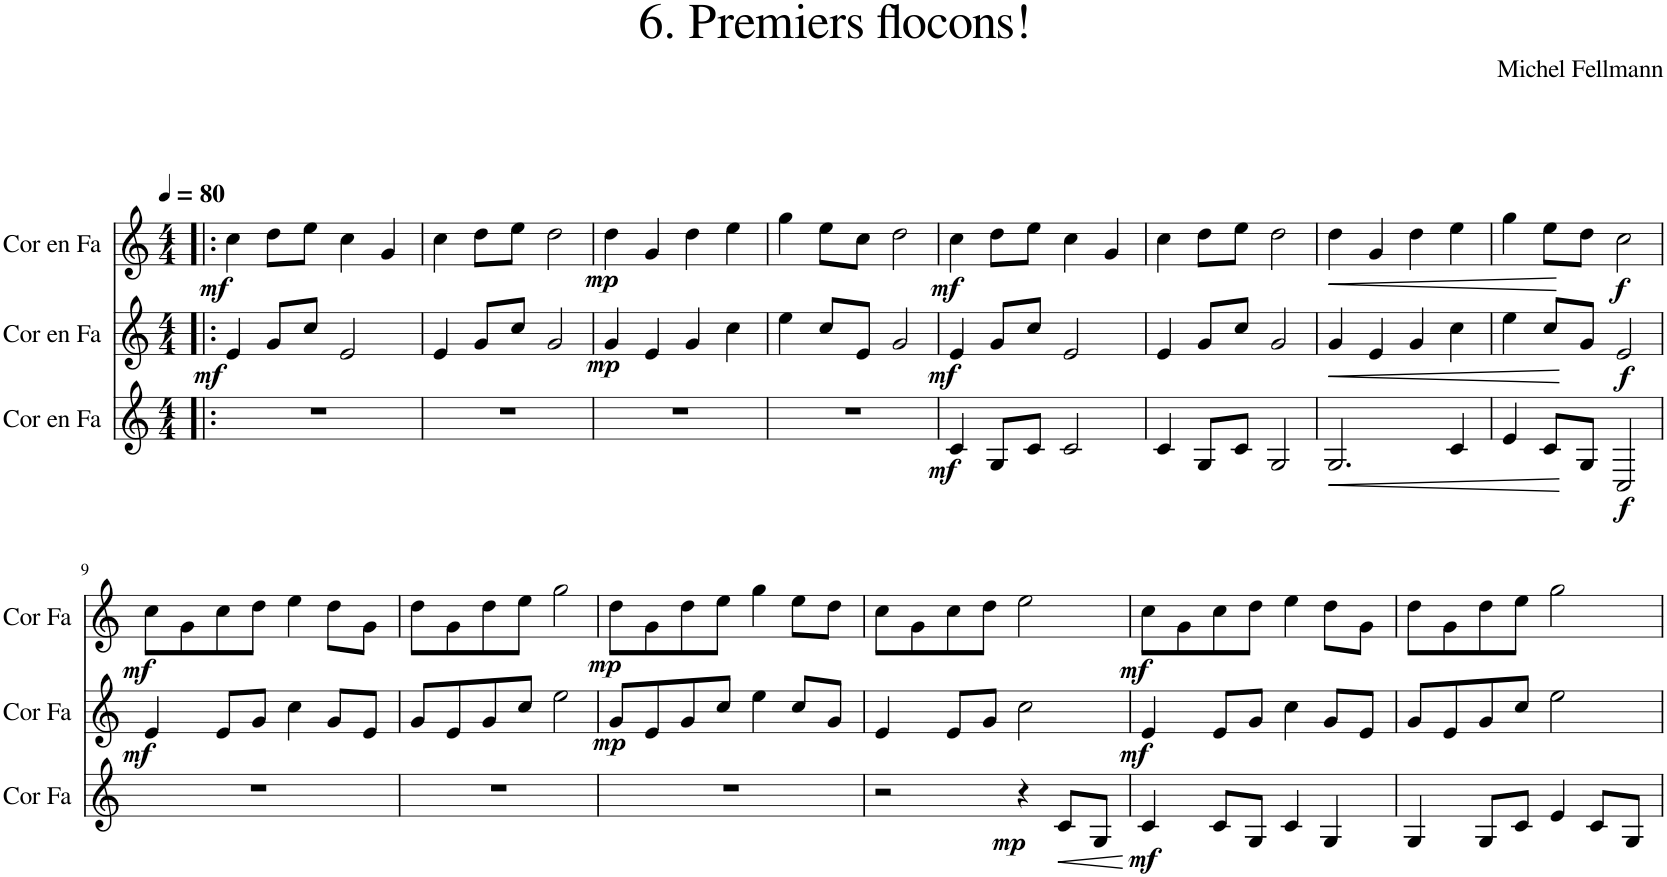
**kern	**dynam	**kern	**dynam	**kern	**dynam
*part3	*part3	*part2	*part2	*part1	*part1
*staff3	*staff3	*staff2	*staff2	*staff1	*staff1
*I"Cor en Fa	*	*I"Cor en Fa	*	*I"Cor en Fa	*
*I'Cor Fa	*	*I'Cor Fa	*	*I'Cor Fa	*
*clefG2	*	*clefG2	*	*clefG2	*
*Trd4c7	*	*Trd4c7	*	*Trd4c7	*
*k[]	*	*k[]	*	*k[]	*
*M4/4	*	*M4/4	*	*M4/4	*
*MM80	*	*MM80	*	*MM80	*
=1!|:	=1!|:	=1!|:	=1!|:	=1!|:	=1!|:
!	!	!	!LO:DY:b	!	!LO:DY:b
1r	.	4e/	mf	4cc\	mf
.	.	8g/L	.	8dd\L	.
.	.	8cc/J	.	8ee\J	.
.	.	2e/	.	4cc\	.
.	.	.	.	4g/	.
=2	=2	=2	=2	=2	=2
1r	.	4e/	.	4cc\	.
.	.	8g/L	.	8dd\L	.
.	.	8cc/J	.	8ee\J	.
.	.	2g/	.	2dd\	.
=3	=3	=3	=3	=3	=3
!	!	!	!LO:DY:b	!	!LO:DY:b
1r	.	4g/	mp	4dd\	mp
.	.	4e/	.	4g/	.
.	.	4g/	.	4dd\	.
.	.	4cc\	.	4ee\	.
=4	=4	=4	=4	=4	=4
1r	.	4ee\	.	4gg\	.
.	.	8cc/L	.	8ee\L	.
.	.	8e/J	.	8cc\J	.
.	.	2g/	.	2dd\	.
=5	=5	=5	=5	=5	=5
!	!LO:DY:b	!	!LO:DY:b	!	!LO:DY:b
4c/	mf	4e/	mf	4cc\	mf
8G/L	.	8g/L	.	8dd\L	.
8c/J	.	8cc/J	.	8ee\J	.
2c/	.	2e/	.	4cc\	.
.	.	.	.	4g/	.
=6	=6	=6	=6	=6	=6
4c/	.	4e/	.	4cc\	.
8G/L	.	8g/L	.	8dd\L	.
8c/J	.	8cc/J	.	8ee\J	.
2G/	.	2g/	.	2dd\	.
=7	=7	=7	=7	=7	=7
!	!LO:HP:b	!	!LO:HP:b	!	!LO:HP:b
2.G/	<	4g/	<	4dd\	<
.	.	4e/	.	4g/	.
.	.	4g/	.	4dd\	.
4c/	.	4cc\	.	4ee\	.
.	[	.	[	.	[
=8	=8	=8	=8	=8	=8
4e/	.	4ee\	.	4gg\	.
8c/L	.	8cc/L	.	8ee\L	.
8G/J	.	8g/J	.	8dd\J	.
!	!LO:DY:b	!	!LO:DY:b	!	!LO:DY:b
2C/	f	2e/	f	2cc\	f
!!LO:LB:g=z
=9	=9	=9	=9	=9	=9
!	!	!	!LO:DY:b	!	!LO:DY:b
1r	.	4e/	mf	8cc\L	mf
.	.	.	.	8g\	.
.	.	8e/L	.	8cc\	.
.	.	8g/J	.	8dd\J	.
.	.	4cc\	.	4ee\	.
.	.	8g/L	.	8dd\L	.
.	.	8e/J	.	8g\J	.
=10	=10	=10	=10	=10	=10
1r	.	8g/L	.	8dd\L	.
.	.	8e/	.	8g\	.
.	.	8g/	.	8dd\	.
.	.	8cc/J	.	8ee\J	.
.	.	2ee\	.	2gg\	.
=11	=11	=11	=11	=11	=11
!	!	!	!LO:DY:b	!	!LO:DY:b
1r	.	8g/L	mp	8dd\L	mp
.	.	8e/	.	8g\	.
.	.	8g/	.	8dd\	.
.	.	8cc/J	.	8ee\J	.
.	.	4ee\	.	4gg\	.
.	.	8cc/L	.	8ee\L	.
.	.	8g/J	.	8dd\J	.
=12	=12	=12	=12	=12	=12
2r	.	4e/	.	8cc\L	.
.	.	.	.	8g\	.
.	.	8e/L	.	8cc\	.
.	.	8g/J	.	8dd\J	.
!	!LO:DY:b	!	!	!	!
4r	mp	2cc\	.	2ee\	.
!	!LO:HP:b	!	!	!	!
8c/L	<	.	.	.	.
8G/J	.	.	.	.	.
.	[	.	.	.	.
=13	=13	=13	=13	=13	=13
!	!LO:DY:b	!	!LO:DY:b	!	!LO:DY:b
4c/	mf	4e/	mf	8cc\L	mf
.	.	.	.	8g\	.
8c/L	.	8e/L	.	8cc\	.
8G/J	.	8g/J	.	8dd\J	.
4c/	.	4cc\	.	4ee\	.
4G/	.	8g/L	.	8dd\L	.
.	.	8e/J	.	8g\J	.
=14	=14	=14	=14	=14	=14
4G/	.	8g/L	.	8dd\L	.
.	.	8e/	.	8g\	.
8G/L	.	8g/	.	8dd\	.
8c/J	.	8cc/J	.	8ee\J	.
4e/	.	2ee\	.	2gg\	.
8c/L	.	.	.	.	.
8G/J	.	.	.	.	.
=	=	=	=	=	=
*-	*-	*-	*-	*-	*-
